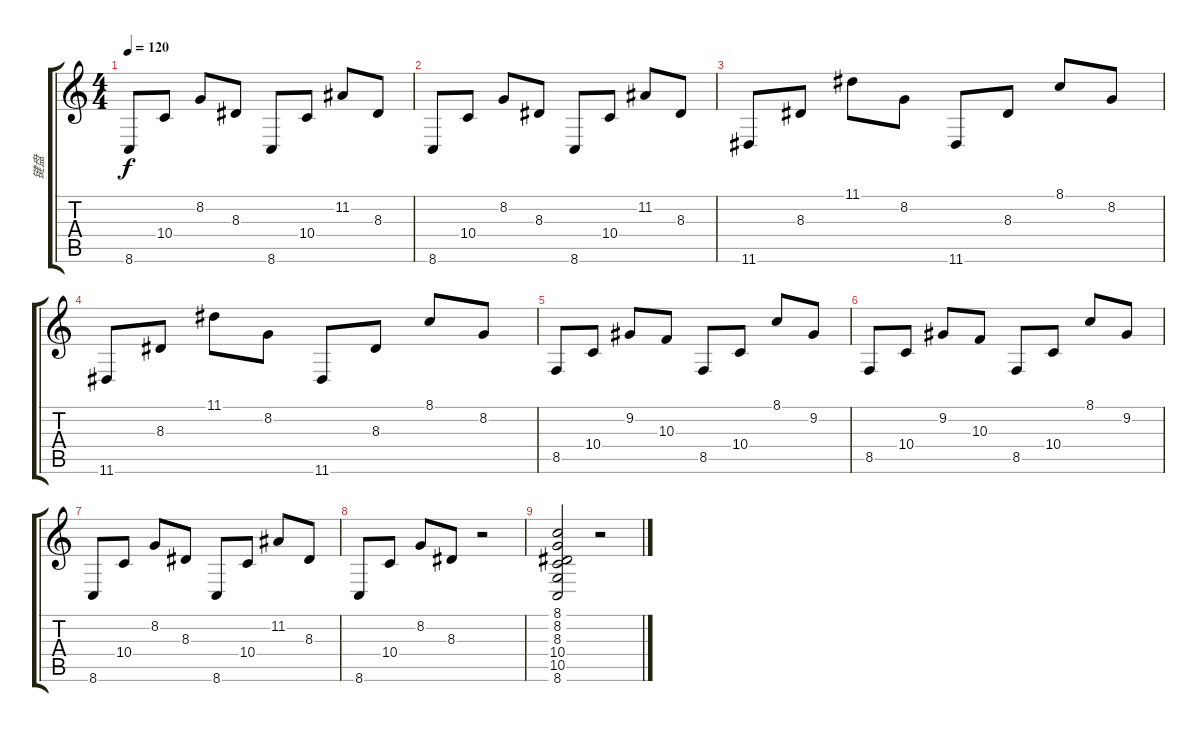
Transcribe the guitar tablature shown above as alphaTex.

\track ("键盘" "键盘") {instrument electricpiano2}
\staff {score tabs}
\tuning (E4 B3 G3 D3 A2 E2) {hide}
\ts (4 4)
\tempo 120
\clef g2
\ks c
8.6.8{dy f} 10.4.8 8.2.8 8.3.8 8.6.8 10.4.8 11.2.8 8.3.8 |
8.6.8 10.4.8 8.2.8 8.3.8 8.6.8 10.4.8 11.2.8 8.3.8 |
11.6.8 8.3.8 11.1.8 8.2.8 11.6.8 8.3.8 8.1.8 8.2.8 |
11.6.8 8.3.8 11.1.8 8.2.8 11.6.8 8.3.8 8.1.8 8.2.8 |
8.5.8 10.4.8 9.2.8 10.3.8 8.5.8 10.4.8 8.1.8 9.2.8 |
8.5.8 10.4.8 9.2.8 10.3.8 8.5.8 10.4.8 8.1.8 9.2.8 |
8.6.8 10.4.8 8.2.8 8.3.8 8.6.8 10.4.8 11.2.8 8.3.8 |
8.6.8 10.4.8 8.2.8 8.3.8 r.2 |
(8.1 8.2 8.3 10.4 10.5 8.6).2 r.2
